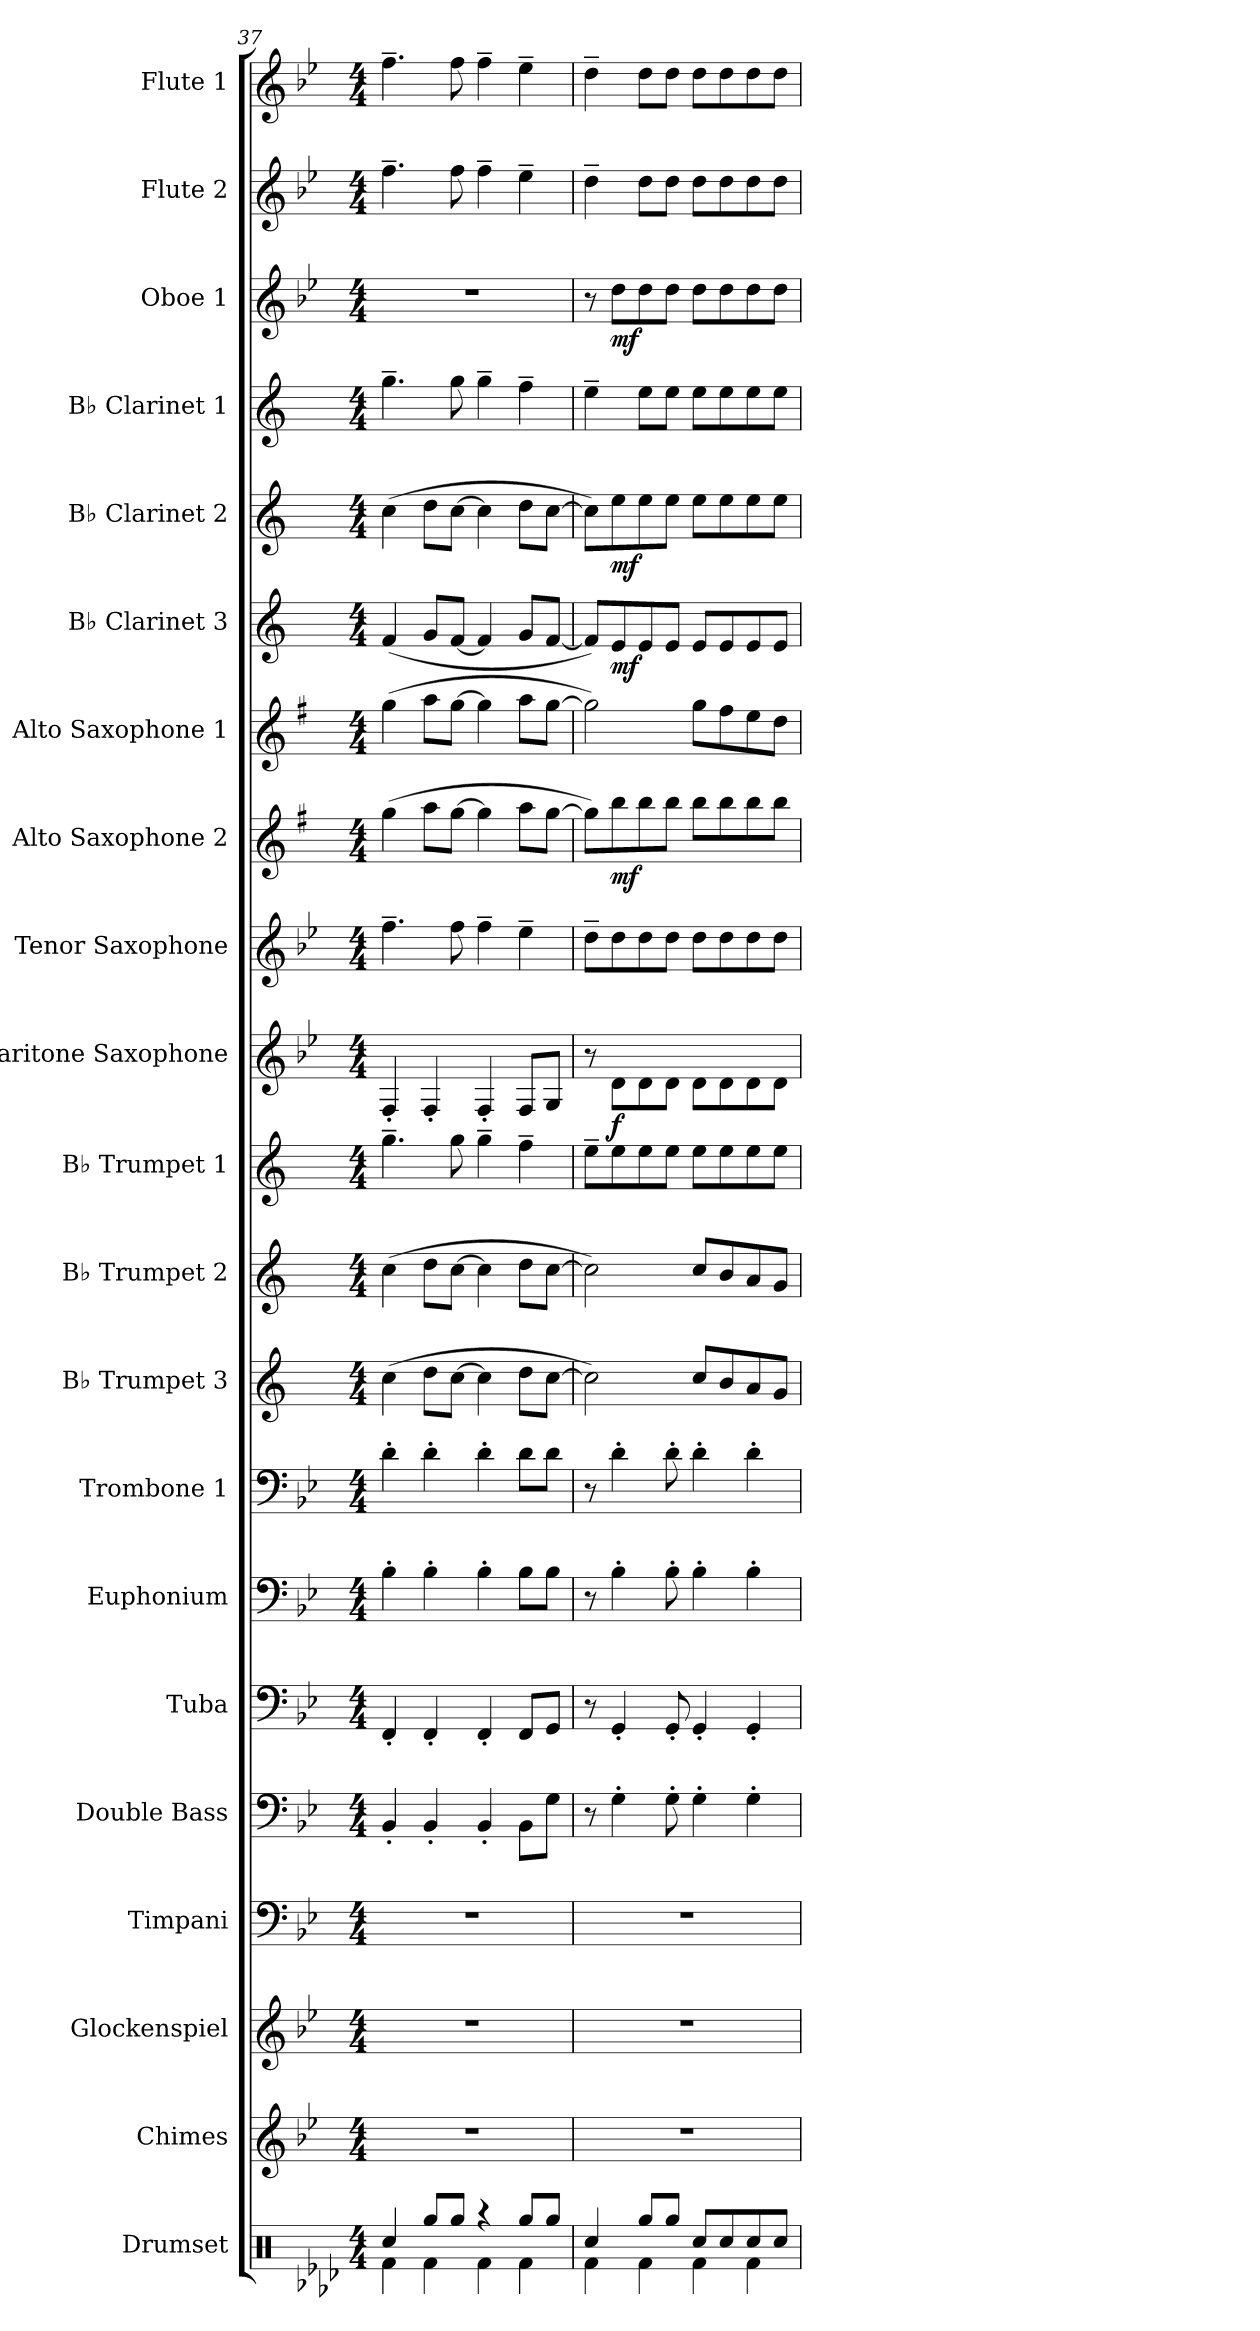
**kern	**kern	**kern	**kern	**kern	**kern	**kern	**kern	**kern	**kern	**kern	**kern	**dynam	**kern	**kern	**dynam	**kern	**kern	**dynam	**kern	**dynam	**kern	**kern	**dynam	**kern	**kern
*part21	*part20	*part19	*part18	*part17	*part16	*part15	*part14	*part13	*part12	*part11	*part10	*part10	*part9	*part8	*part8	*part7	*part6	*part6	*part5	*part5	*part4	*part3	*part3	*part2	*part1
*staff21	*staff20	*staff19	*staff18	*staff17	*staff16	*staff15	*staff14	*staff13	*staff12	*staff11	*staff10	*staff10	*staff9	*staff8	*staff8	*staff7	*staff6	*staff6	*staff5	*staff5	*staff4	*staff3	*staff3	*staff2	*staff1
*I"Drumset	*I"Chimes	*I"Glockenspiel	*I"Timpani	*I"Double Bass	*I"Tuba	*I"Euphonium	*I"Trombone 1	*I"B♭ Trumpet 3	*I"B♭ Trumpet 2	*I"B♭ Trumpet 1	*I"Baritone Saxophone	*	*I"Tenor Saxophone	*I"Alto Saxophone 2	*	*I"Alto Saxophone 1	*I"B♭ Clarinet 3	*	*I"B♭ Clarinet 2	*	*I"B♭ Clarinet 1	*I"Oboe 1	*	*I"Flute 2	*I"Flute 1
*I'D. Set	*I'Cme.	*I'Glk.	*I'Timp.	*I'Db.	*I'Tba.	*I'Euph.	*I'Tbn. 1	*I'B♭ Tpt. 3	*I'B♭ Tpt. 2	*I'B♭ Tpt. 1	*I'Bar. Sax.	*	*I'T. Sax.	*I'A. Sax. 2	*	*I'A. Sax. 1	*I'B♭ Cl. 3	*	*I'B♭ Cl. 2	*	*I'B♭ Cl. 1	*I'Ob. 1	*	*I'Fl. 2	*I'Fl. 1
*clefX	*clefG2	*clefG2	*clefF4	*clefF4	*clefF4	*clefF4	*clefF4	*clefG2	*clefG2	*clefG2	*clefG2	*	*clefG2	*clefG2	*	*clefG2	*clefG2	*	*clefG2	*	*clefG2	*clefG2	*	*clefG2	*clefG2
*	*	*ITrd-14c-24	*	*ITrd7c12	*	*	*	*ITrd1c2	*ITrd1c2	*ITrd1c2	*ITrd12c21	*	*ITrd8c14	*ITrd5c9	*	*ITrd5c9	*ITrd1c2	*	*ITrd1c2	*	*ITrd1c2	*	*	*	*
*k[b-e-a-d-]	*k[b-e-]	*k[b-e-]	*k[b-e-]	*k[b-e-]	*k[b-e-]	*k[b-e-]	*k[b-e-]	*k[b-e-]	*k[b-e-]	*k[b-e-]	*k[b-e-]	*	*k[b-e-]	*k[b-e-]	*	*k[b-e-]	*k[b-e-]	*	*k[b-e-]	*	*k[b-e-]	*k[b-e-]	*	*k[b-e-]	*k[b-e-]
*M4/4	*M4/4	*M4/4	*M4/4	*M4/4	*M4/4	*M4/4	*M4/4	*M4/4	*M4/4	*M4/4	*M4/4	*	*M4/4	*M4/4	*	*M4/4	*M4/4	*	*M4/4	*	*M4/4	*M4/4	*	*M4/4	*M4/4
=37	=37	=37	=37	=37	=37	=37	=37	=37	=37	=37	=37	=37	=37	=37	=37	=37	=37	=37	=37	=37	=37	=37	=37	=37	=37
*^	*	*	*	*	*	*	*	*	*	*	*	*	*	*	*	*	*	*	*	*	*	*	*	*	*
4Rcc/	4Rf\	1r	1r	1r	4BBB-'/	4FF'/	4B-'\	4d'\	(>4b-\	(>4b-\	4.ff~\	4FF'/	.	4.f~\	(>4b-\	.	(>4b-\	(<4e-/	.	(>4b-\	.	4.ff~\	1r	.	4.ff~\	4.ff~\
8Rgg/L	4Rf\	.	.	.	4BBB-'/	4FF'/	4B-'\	4d'\	8cc\L	8cc\L	.	4FF'/	.	.	8cc\L	.	8cc\L	8f/L	.	8cc\L	.	.	.	.	.	.
8Rgg/J	.	.	.	.	.	.	.	.	[8b-\J	[8b-\J	8ff\	.	.	8f\	[8b-\J	.	[8b-\J	[8e-/J	.	[8b-\J	.	8ff\	.	.	8ff\	8ff\
4r	4Rf\	.	.	.	4BBB-'/	4FF'/	4B-'\	4d'\	4b-\]	4b-\]	4ff~\	4FF'/	.	4f~\	4b-\]	.	4b-\]	4e-/]	.	4b-\]	.	4ff~\	.	.	4ff~\	4ff~\
8Rgg/L	4Rf\	.	.	.	8BBB-\L	8FF/L	8B-\L	8d\L	8cc\L	8cc\L	4ee-~\	8FF/L	.	4e-~\	8cc\L	.	8cc\L	8f/L	.	8cc\L	.	4ee-~\	.	.	4ee-~\	4ee-~\
8Rgg/J	.	.	.	.	8GG\J	8GG/J	8B-\J	8d\J	[8b-\J	[8b-\J	.	8GG/J	.	.	[8b-\J	.	[8b-\J	[8e-/J	.	[8b-\J	.	.	.	.	.	.
!!LO:PB:g=z
=38	=38	=38	=38	=38	=38	=38	=38	=38	=38	=38	=38	=38	=38	=38	=38	=38	=38	=38	=38	=38	=38	=38	=38	=38	=38	=38
4Rcc/	4Rf\	1r	1r	1r	8r	8r	8r	8r	2b-\])	2b-\])	8dd~\L	8r	.	8d~\L	8b-\L])	.	2b-\])	8e-/L])	.	8b-\L])	.	4dd~\	8r	.	4dd~\	4dd~\
!	!	!	!	!	!	!	!	!	!	!	!	!	!LO:DY:b	!	!	!LO:DY:b	!	!	!LO:DY:b	!	!LO:DY:b	!	!	!LO:DY:b	!	!
.	.	.	.	.	4GG'\	4GG'/	4B-'\	4d'\	.	.	8dd\	8D\L	f	8d\	8dd\	mf	.	8d/	mf	8dd\	mf	.	8dd\L	mf	.	.
8Rgg/L	4Rf\	.	.	.	.	.	.	.	.	.	8dd\	8D\	.	8d\	8dd\	.	.	8d/	.	8dd\	.	8dd\L	8dd\	.	8dd\L	8dd\L
8Rgg/J	.	.	.	.	8GG'\	8GG'/	8B-'\	8d'\	.	.	8dd\J	8D\J	.	8d\J	8dd\J	.	.	8d/J	.	8dd\J	.	8dd\J	8dd\J	.	8dd\J	8dd\J
8Rcc/L	4Rf\	.	.	.	4GG'\	4GG'/	4B-'\	4d'\	8b-/L	8b-/L	8dd\L	8D\L	.	8d\L	8dd\L	.	8b-\L	8d/L	.	8dd\L	.	8dd\L	8dd\L	.	8dd\L	8dd\L
8Rcc/	.	.	.	.	.	.	.	.	8a/	8a/	8dd\	8D\	.	8d\	8dd\	.	8a\	8d/	.	8dd\	.	8dd\	8dd\	.	8dd\	8dd\
8Rcc/	4Rf\	.	.	.	4GG'\	4GG'/	4B-'\	4d'\	8g/	8g/	8dd\	8D\	.	8d\	8dd\	.	8g\	8d/	.	8dd\	.	8dd\	8dd\	.	8dd\	8dd\
8Rcc/J	.	.	.	.	.	.	.	.	8f/J	8f/J	8dd\J	8D\J	.	8d\J	8dd\J	.	8f\J	8d/J	.	8dd\J	.	8dd\J	8dd\J	.	8dd\J	8dd\J
*v	*v	*	*	*	*	*	*	*	*	*	*	*	*	*	*	*	*	*	*	*	*	*	*	*	*	*
=	=	=	=	=	=	=	=	=	=	=	=	=	=	=	=	=	=	=	=	=	=	=	=	=	=
*-	*-	*-	*-	*-	*-	*-	*-	*-	*-	*-	*-	*-	*-	*-	*-	*-	*-	*-	*-	*-	*-	*-	*-	*-	*-
